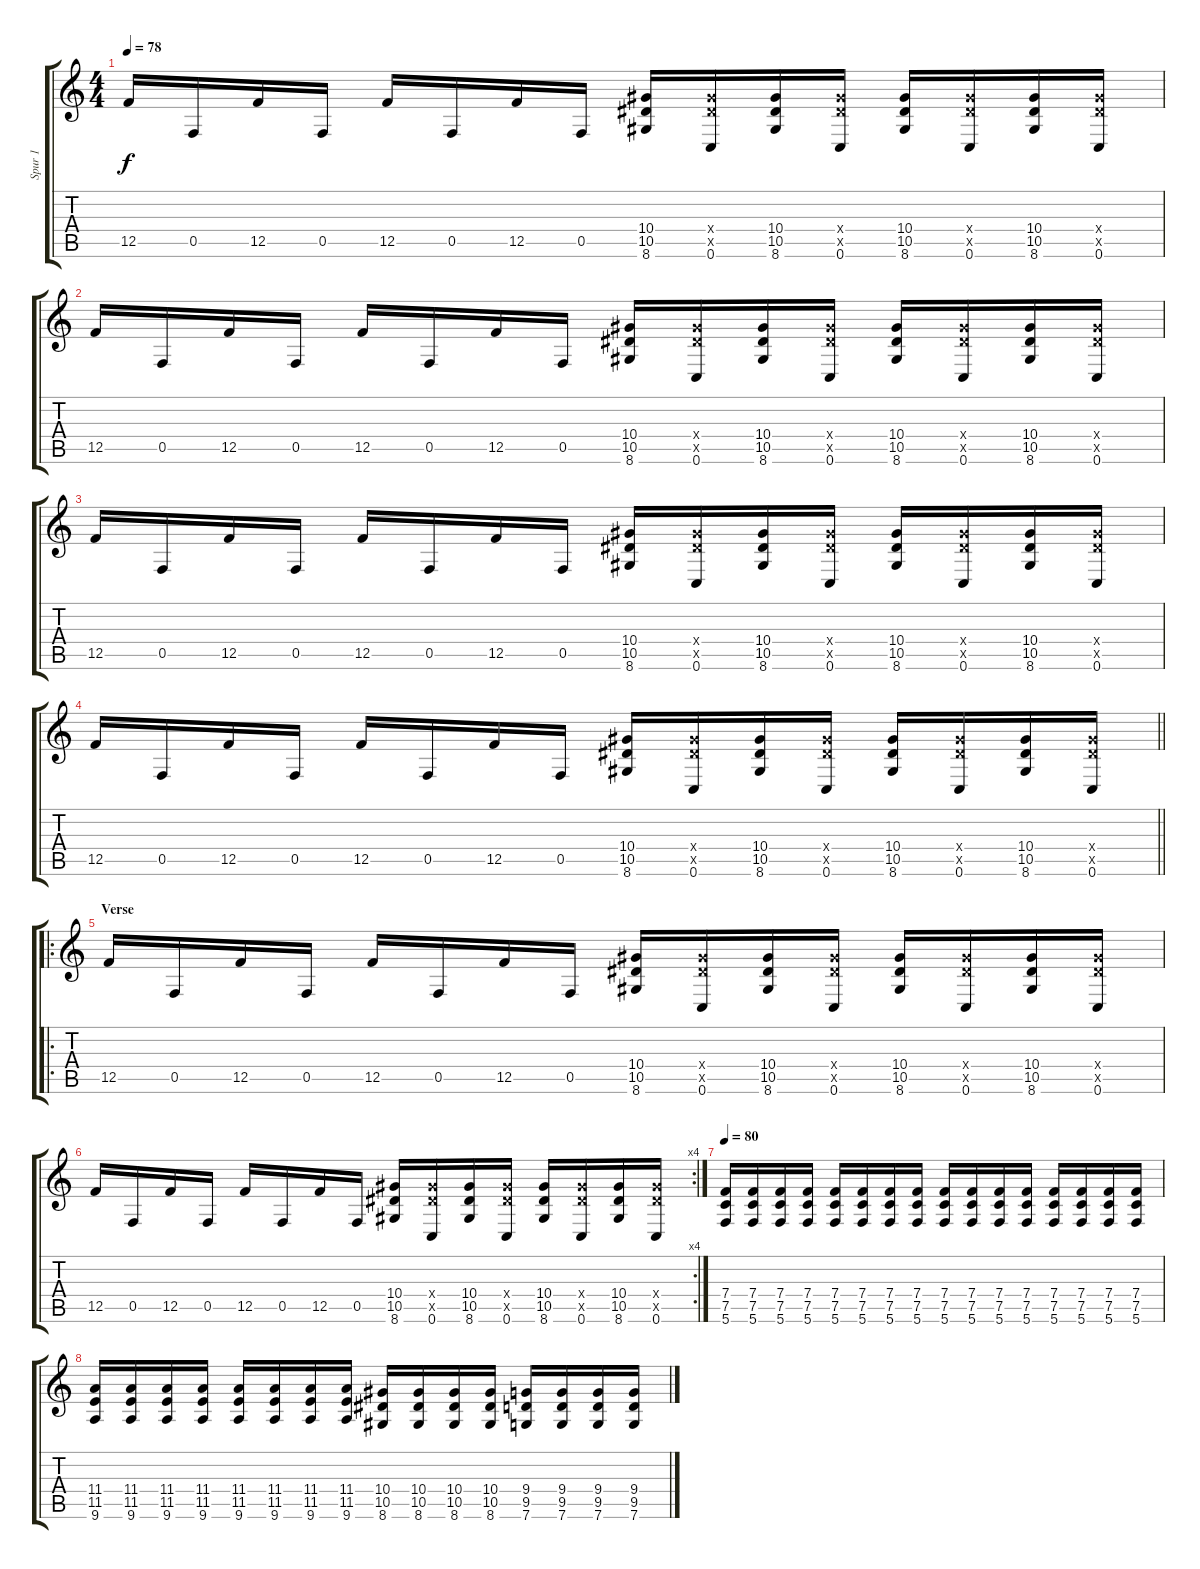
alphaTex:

\track ("Spur 1" "Spur 1") {instrument electricguitarclean}
\staff {score tabs}
\tuning (C4 G3 Eb3 Bb2 F2 C2) {hide}
\ts (4 4)
\tempo 78
\clef g2
\ks c
12.5.16{dy f} 0.5.16 12.5.16 0.5.16 12.5.16 0.5.16 12.5.16 0.5.16 (10.4 10.5 8.6).16 (10.4{x} 10.5{x} 0.6).16 (10.4 10.5 8.6).16 (10.4{x} 10.5{x} 0.6).16 (10.4 10.5 8.6).16 (10.4{x} 10.5{x} 0.6).16 (10.4 10.5 8.6).16 (10.4{x} 10.5{x} 0.6).16 |
12.5.16 0.5.16 12.5.16 0.5.16 12.5.16 0.5.16 12.5.16 0.5.16 (10.4 10.5 8.6).16 (10.4{x} 10.5{x} 0.6).16 (10.4 10.5 8.6).16 (10.4{x} 10.5{x} 0.6).16 (10.4 10.5 8.6).16 (10.4{x} 10.5{x} 0.6).16 (10.4 10.5 8.6).16 (10.4{x} 10.5{x} 0.6).16 |
12.5.16 0.5.16 12.5.16 0.5.16 12.5.16 0.5.16 12.5.16 0.5.16 (10.4 10.5 8.6).16 (10.4{x} 10.5{x} 0.6).16 (10.4 10.5 8.6).16 (10.4{x} 10.5{x} 0.6).16 (10.4 10.5 8.6).16 (10.4{x} 10.5{x} 0.6).16 (10.4 10.5 8.6).16 (10.4{x} 10.5{x} 0.6).16 |
\barLineRight lightlight
12.5.16 0.5.16 12.5.16 0.5.16 12.5.16 0.5.16 12.5.16 0.5.16 (10.4 10.5 8.6).16 (10.4{x} 10.5{x} 0.6).16 (10.4 10.5 8.6).16 (10.4{x} 10.5{x} 0.6).16 (10.4 10.5 8.6).16 (10.4{x} 10.5{x} 0.6).16 (10.4 10.5 8.6).16 (10.4{x} 10.5{x} 0.6).16 |
\ro
\section ("" "Verse")
12.5.16 0.5.16 12.5.16 0.5.16 12.5.16 0.5.16 12.5.16 0.5.16 (10.4 10.5 8.6).16 (10.4{x} 10.5{x} 0.6).16 (10.4 10.5 8.6).16 (10.4{x} 10.5{x} 0.6).16 (10.4 10.5 8.6).16 (10.4{x} 10.5{x} 0.6).16 (10.4 10.5 8.6).16 (10.4{x} 10.5{x} 0.6).16 |
\rc 4
12.5.16 0.5.16 12.5.16 0.5.16 12.5.16 0.5.16 12.5.16 0.5.16 (10.4 10.5 8.6).16 (10.4{x} 10.5{x} 0.6).16 (10.4 10.5 8.6).16 (10.4{x} 10.5{x} 0.6).16 (10.4 10.5 8.6).16 (10.4{x} 10.5{x} 0.6).16 (10.4 10.5 8.6).16 (10.4{x} 10.5{x} 0.6).16 |
\tempo 80
(7.4 7.5 5.6).16 (7.4 7.5 5.6).16 (7.4 7.5 5.6).16 (7.4 7.5 5.6).16 (7.4 7.5 5.6).16 (7.4 7.5 5.6).16 (7.4 7.5 5.6).16 (7.4 7.5 5.6).16 (7.4 7.5 5.6).16 (7.4 7.5 5.6).16 (7.4 7.5 5.6).16 (7.4 7.5 5.6).16 (7.4 7.5 5.6).16 (7.4 7.5 5.6).16 (7.4 7.5 5.6).16 (7.4 7.5 5.6).16 |
(11.4 11.5 9.6).16 (11.4 11.5 9.6).16 (11.4 11.5 9.6).16 (11.4 11.5 9.6).16 (11.4 11.5 9.6).16 (11.4 11.5 9.6).16 (11.4 11.5 9.6).16 (11.4 11.5 9.6).16 (10.4 10.5 8.6).16 (10.4 10.5 8.6).16 (10.4 10.5 8.6).16 (10.4 10.5 8.6).16 (9.4 9.5 7.6).16 (9.4 9.5 7.6).16 (9.4 9.5 7.6).16 (9.4 9.5 7.6).16
